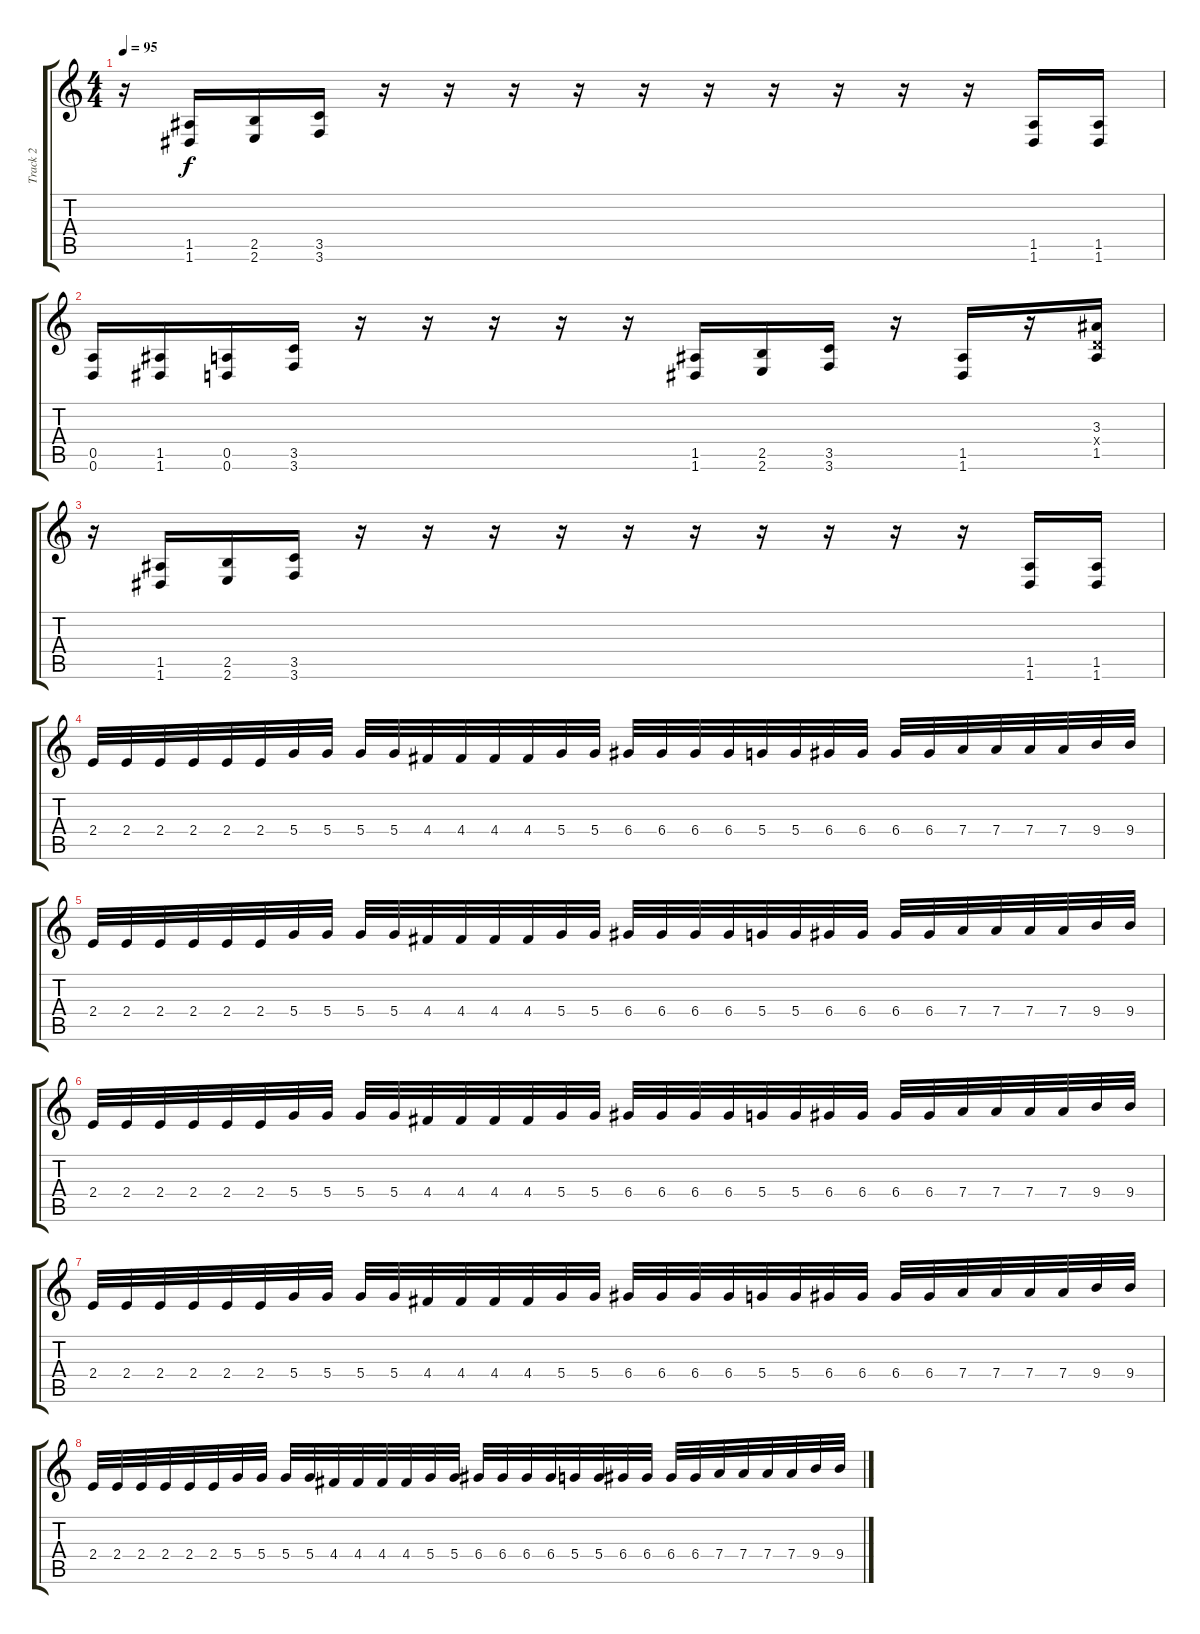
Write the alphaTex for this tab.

\track ("Track 2" "Track 2") {instrument distortionguitar}
\staff {score tabs}
\tuning (E4 B3 G3 D3 A2 D2) {hide}
\ts (4 4)
\tempo 95
\clef g2
\ks c
r.16{dy f} (1.5 1.6).16 (2.5 2.6).16 (3.5 3.6).16 r.16 r.16 r.16 r.16 r.16 r.16 r.16 r.16 r.16 r.16 (1.5 1.6).16 (1.5 1.6).16 |
(0.5 0.6).16 (1.5 1.6).16 (0.5 0.6).16 (3.5 3.6).16 r.16 r.16 r.16 r.16 r.16 (1.5 1.6).16 (2.5 2.6).16 (3.5 3.6).16 r.16 (1.5 1.6).16 r.16 (3.3 0.4{x} 1.5).16 |
r.16 (1.5 1.6).16 (2.5 2.6).16 (3.5 3.6).16 r.16 r.16 r.16 r.16 r.16 r.16 r.16 r.16 r.16 r.16 (1.5 1.6).16 (1.5 1.6).16 |
2.4.32 2.4.32 2.4.32 2.4.32 2.4.32 2.4.32 5.4.32 5.4.32 5.4.32 5.4.32 4.4.32 4.4.32 4.4.32 4.4.32 5.4.32 5.4.32 6.4.32 6.4.32 6.4.32 6.4.32 5.4.32 5.4.32 6.4.32 6.4.32 6.4.32 6.4.32 7.4.32 7.4.32 7.4.32 7.4.32 9.4.32 9.4.32 |
2.4.32 2.4.32 2.4.32 2.4.32 2.4.32 2.4.32 5.4.32 5.4.32 5.4.32 5.4.32 4.4.32 4.4.32 4.4.32 4.4.32 5.4.32 5.4.32 6.4.32 6.4.32 6.4.32 6.4.32 5.4.32 5.4.32 6.4.32 6.4.32 6.4.32 6.4.32 7.4.32 7.4.32 7.4.32 7.4.32 9.4.32 9.4.32 |
2.4.32 2.4.32 2.4.32 2.4.32 2.4.32 2.4.32 5.4.32 5.4.32 5.4.32 5.4.32 4.4.32 4.4.32 4.4.32 4.4.32 5.4.32 5.4.32 6.4.32 6.4.32 6.4.32 6.4.32 5.4.32 5.4.32 6.4.32 6.4.32 6.4.32 6.4.32 7.4.32 7.4.32 7.4.32 7.4.32 9.4.32 9.4.32 |
2.4.32 2.4.32 2.4.32 2.4.32 2.4.32 2.4.32 5.4.32 5.4.32 5.4.32 5.4.32 4.4.32 4.4.32 4.4.32 4.4.32 5.4.32 5.4.32 6.4.32 6.4.32 6.4.32 6.4.32 5.4.32 5.4.32 6.4.32 6.4.32 6.4.32 6.4.32 7.4.32 7.4.32 7.4.32 7.4.32 9.4.32 9.4.32 |
2.4.32 2.4.32 2.4.32 2.4.32 2.4.32 2.4.32 5.4.32 5.4.32 5.4.32 5.4.32 4.4.32 4.4.32 4.4.32 4.4.32 5.4.32 5.4.32 6.4.32 6.4.32 6.4.32 6.4.32 5.4.32 5.4.32 6.4.32 6.4.32 6.4.32 6.4.32 7.4.32 7.4.32 7.4.32 7.4.32 9.4.32 9.4.32
